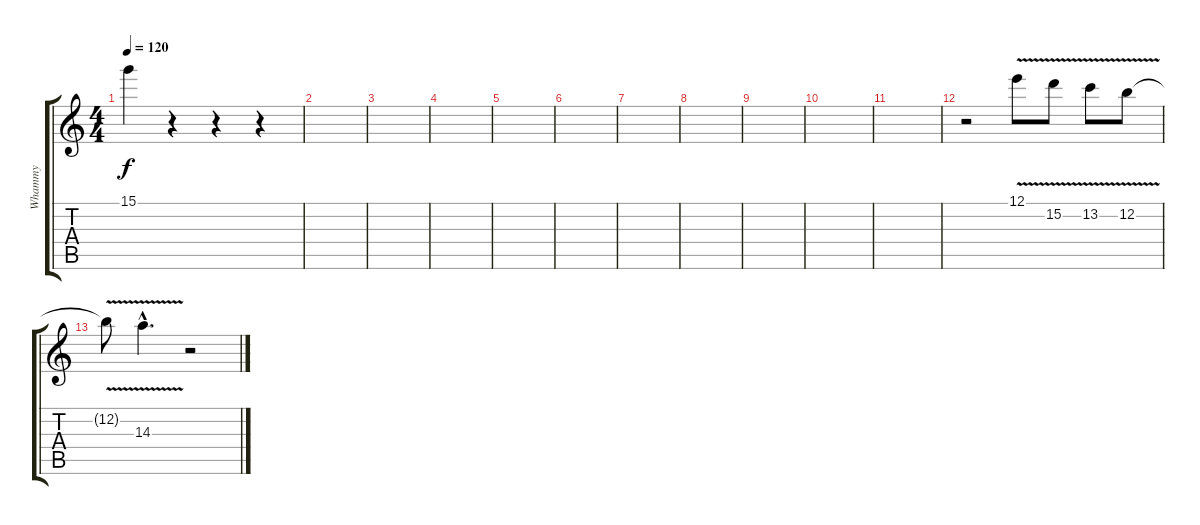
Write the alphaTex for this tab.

\track ("Whammy" "Whammy") {instrument distortionguitar}
\staff {score tabs}
\tuning (E4 B3 G3 D3 A2 E2) {hide}
\ts (4 4)
\tempo 120
\clef g2
\ks c
15.1.4{dy f} r.4 r.4 r.4 |
|
|
|
|
|
|
|
|
|
|
r.2 12.1{v}.8 15.2{v}.8 13.2{v}.8 12.2{v}.8 |
12.2{t}.8 14.3{v hac}.4{d} r.2
